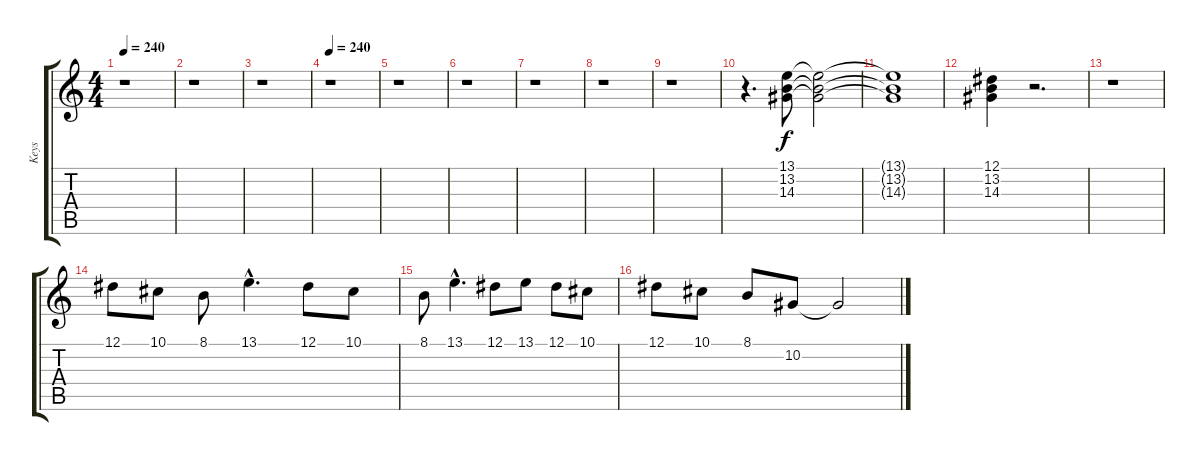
\track ("Keys" "Keys") {instrument rockorgan}
\staff {score tabs}
\tuning (Eb4 Bb3 Gb3 Db3 Ab2 Eb2) {hide}
\ts (4 4)
\tempo 240
\tempo 120
\tempo 240
\clef g2
\ks c
r.1{dy f instrument rockorgan} |
r.1 |
r.1 |
\tempo 240
r.1 |
r.1 |
r.1 |
r.1 |
r.1 |
r.1 |
r.4{d} (13.1 13.2 14.3).8 (13.1{t} 13.2{t} 14.3{t}).2 |
(13.1{t} 13.2{t} 14.3{t}).1 |
(12.1 13.2 14.3).4 r.2{d} |
r.1 |
12.1.8 10.1.8 8.1.8 13.1{hac}.4{d} 12.1.8 10.1.8 |
8.1.8 13.1{hac}.4{d} 12.1.8 13.1.8 12.1.8 10.1.8 |
12.1.8 10.1.8 8.1.8 10.2.8 10.2{t}.2
